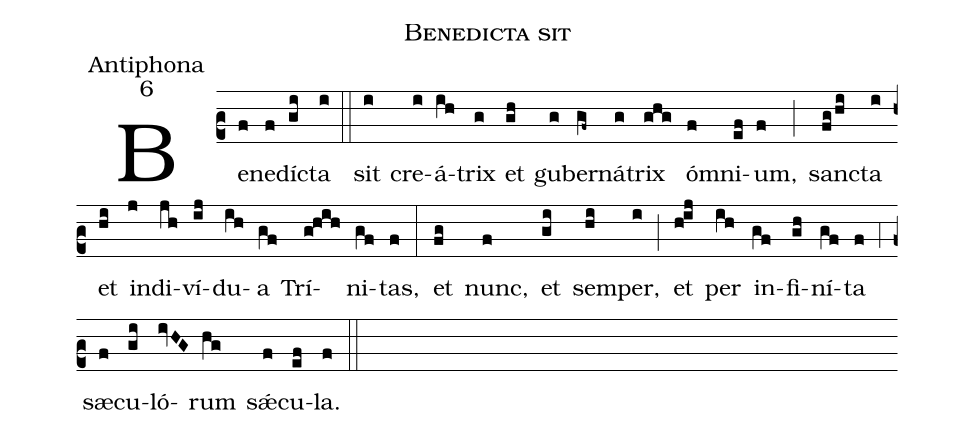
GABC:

name:Benedicta sit;
office-part:Antiphona;
mode:6;
%%
(c2) Be(f)ne(f)dí(gi)cta(i) (::)
sit(i) cre(i)á(ih)trix(g) et(gh) gu(g)ber(gf~)ná(g)trix(ghg) ó(f)mni(ef)um,(f) (;) san(fg/hi)cta(i) et(hi) in(j)di(jh)ví(ij)du(ih)a(gf) Trí(g!hih)ni(gf)tas,(f) (:)
et(fg) nunc,(f) et(gi) sem(hi)per,(i) (;) et(h!ij) per(ih) in(gf)fi(gh)ní(gf)ta(f) (,4) sæ(f)cu(gi)ló(ivHG)rum(hg) s{<sp>'ae</sp>}(f)cu(ef)la.(f) (::)
